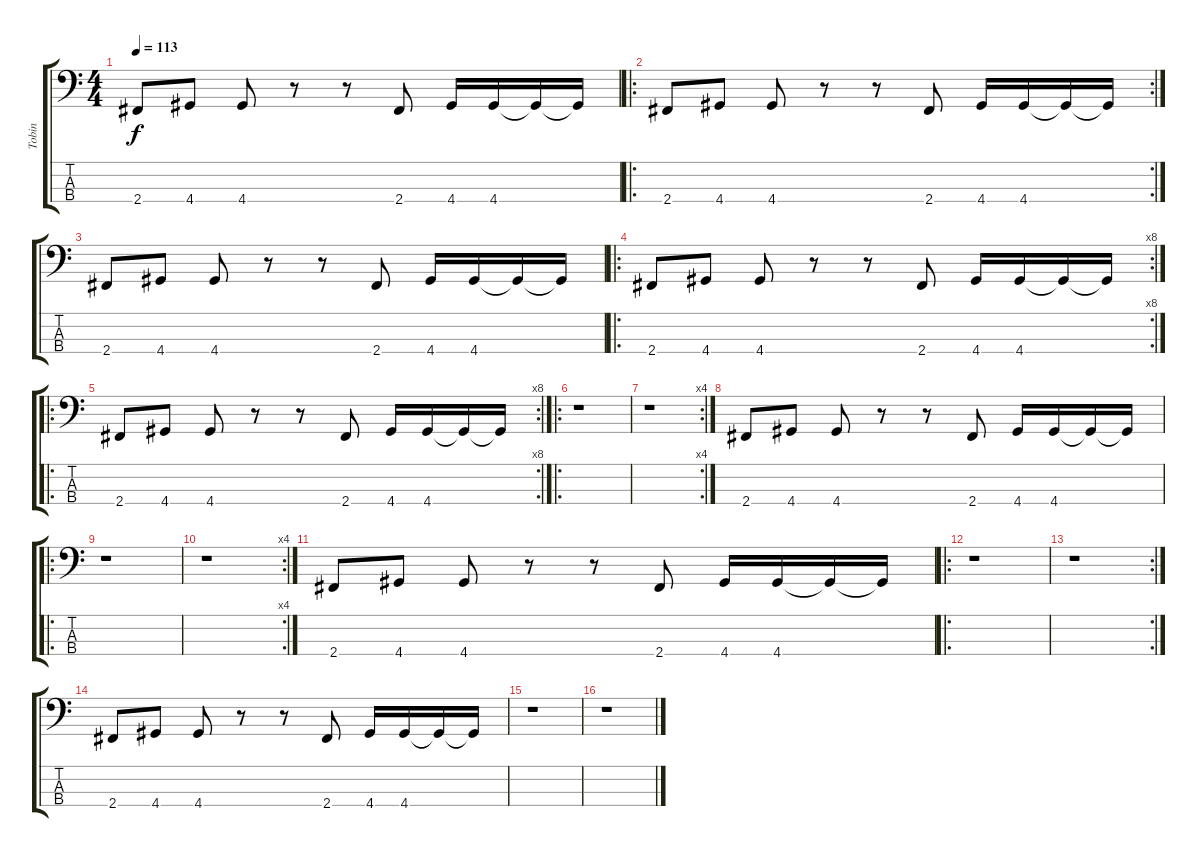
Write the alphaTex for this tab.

\track ("Tobin" "Tobin") {instrument electricbassfinger}
\staff {score tabs}
\tuning (G2 D2 A1 E1) {hide}
\ts (4 4)
\tempo 113
\clef f4
\ks c
2.4.8{dy f} 4.4.8 4.4.8 r.8 r.8 2.4.8 4.4.16 4.4.16 4.4{t}.16 4.4{t}.16 |
\ro
\rc 2
2.4.8 4.4.8 4.4.8 r.8 r.8 2.4.8 4.4.16 4.4.16 4.4{t}.16 4.4{t}.16 |
2.4.8 4.4.8 4.4.8 r.8 r.8 2.4.8 4.4.16 4.4.16 4.4{t}.16 4.4{t}.16 |
\ro
\rc 8
2.4.8 4.4.8 4.4.8 r.8 r.8 2.4.8 4.4.16 4.4.16 4.4{t}.16 4.4{t}.16 |
\ro
\rc 8
2.4.8 4.4.8 4.4.8 r.8 r.8 2.4.8 4.4.16 4.4.16 4.4{t}.16 4.4{t}.16 |
\ro
r.1 |
\rc 4
r.1 |
2.4.8 4.4.8 4.4.8 r.8 r.8 2.4.8 4.4.16 4.4.16 4.4{t}.16 4.4{t}.16 |
\ro
r.1 |
\rc 4
r.1 |
2.4.8 4.4.8 4.4.8 r.8 r.8 2.4.8 4.4.16 4.4.16 4.4{t}.16 4.4{t}.16 |
\ro
r.1 |
\rc 2
r.1 |
2.4.8 4.4.8 4.4.8 r.8 r.8 2.4.8 4.4.16 4.4.16 4.4{t}.16 4.4{t}.16 |
r.1 |
r.1
